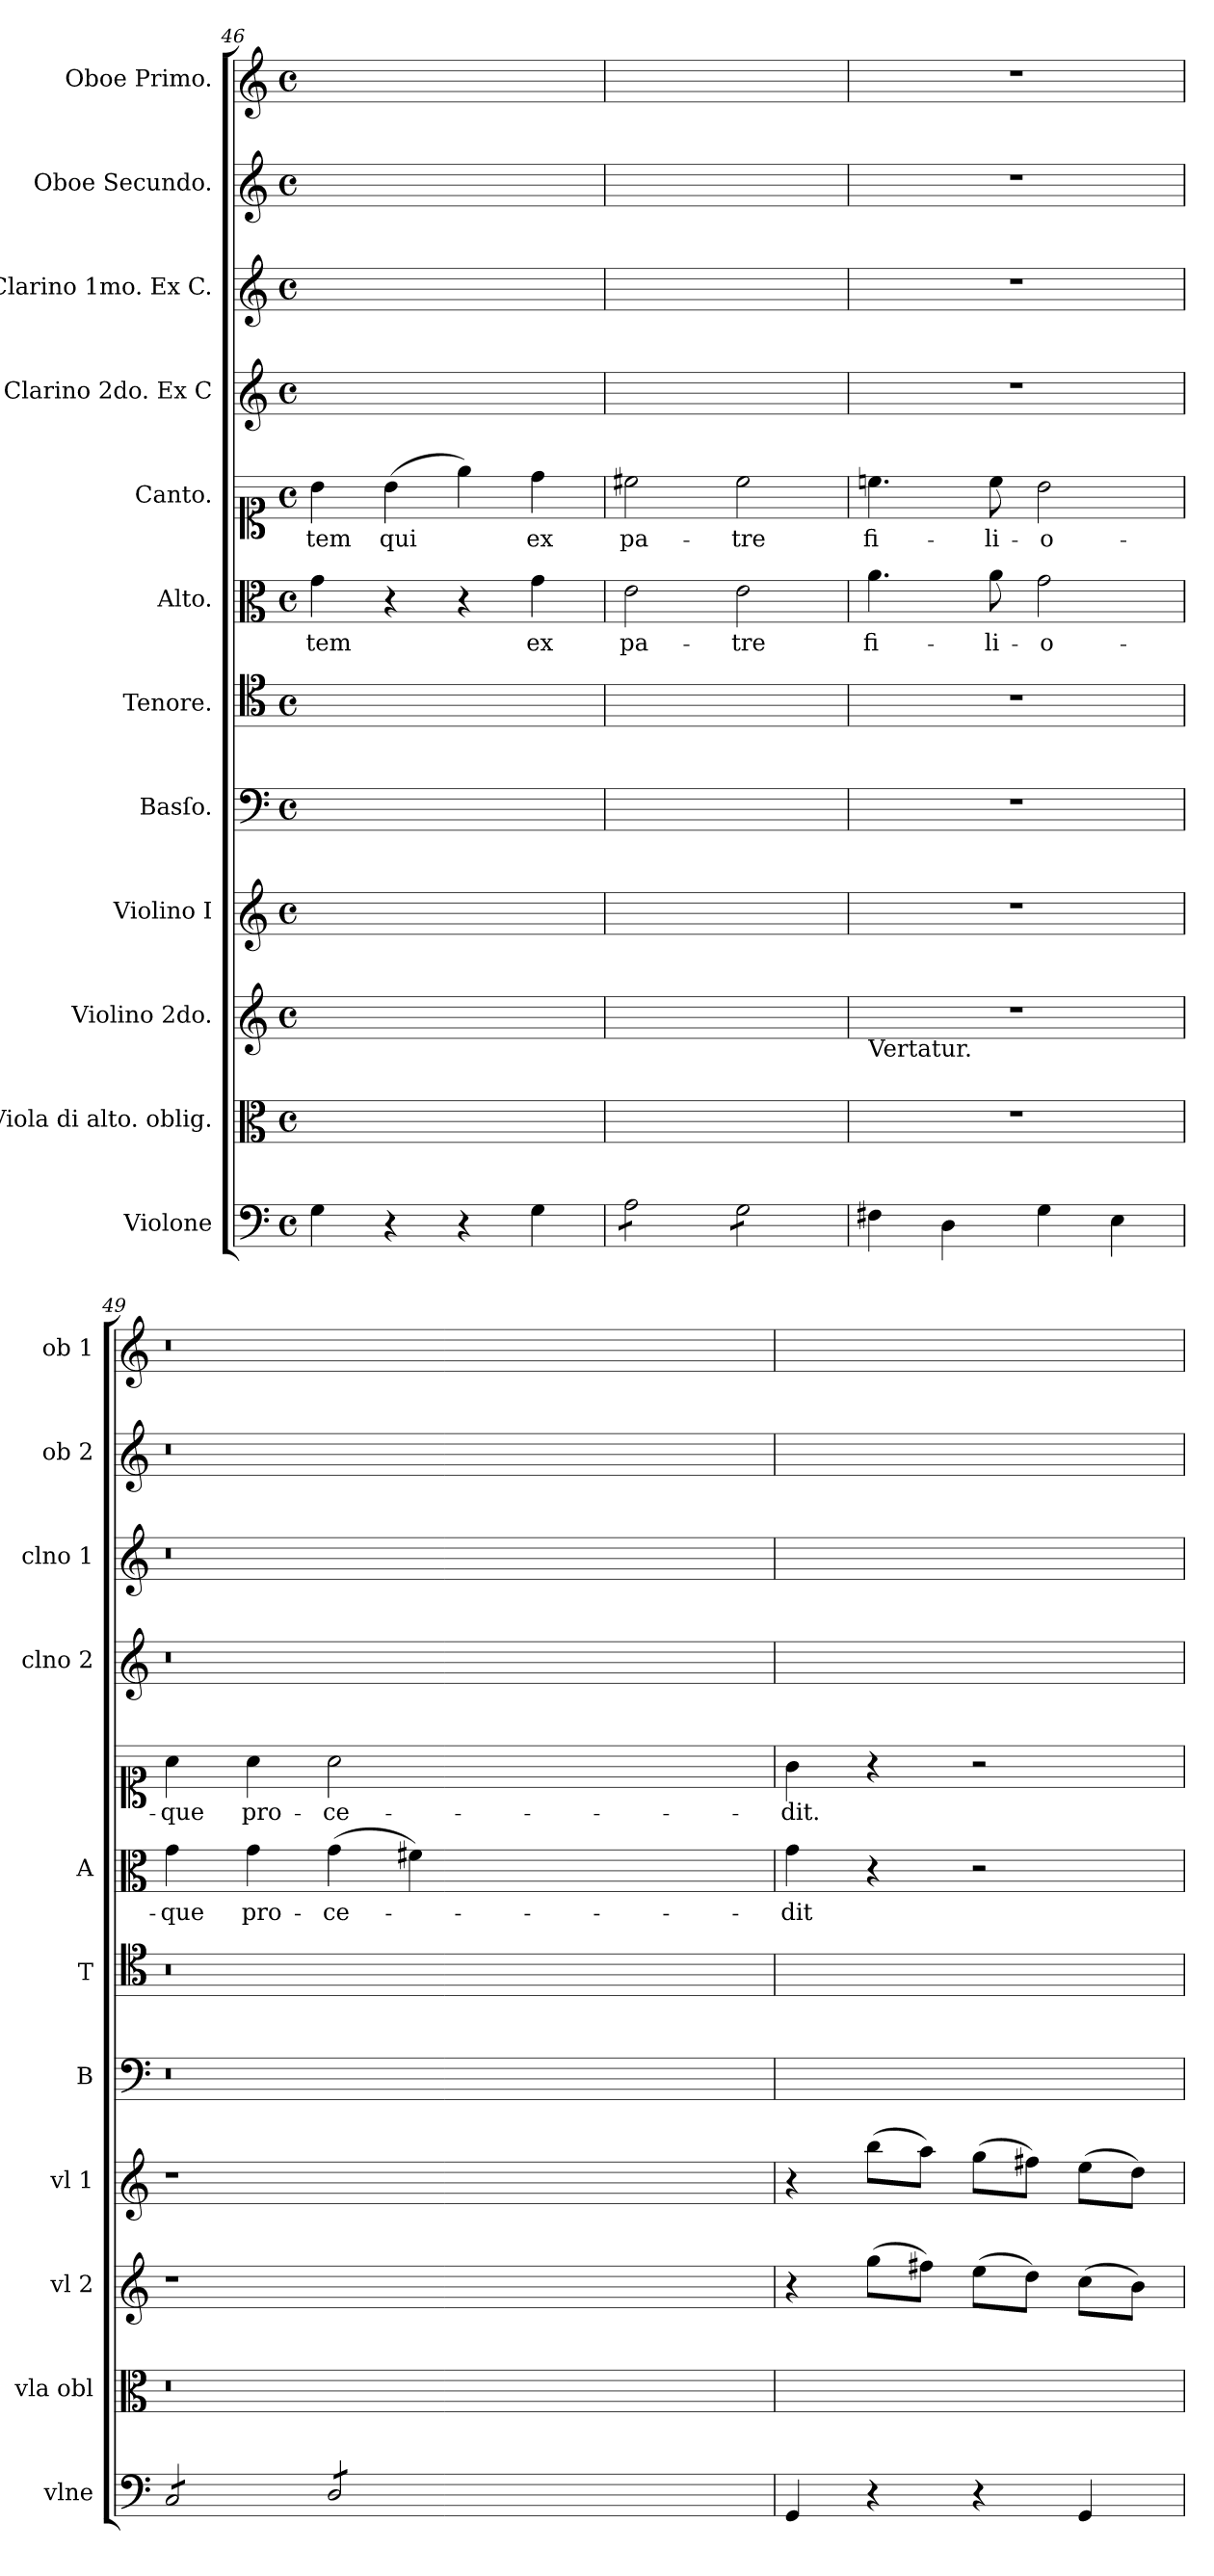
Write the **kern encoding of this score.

**kern	**kern	**kern	**dynam	**kern	**dynam	**kern	**kern	**kern	**text	**kern	**text	**kern	**kern	**kern	**kern
*part12	*part11	*part10	*part10	*part9	*part9	*part8	*part7	*part6	*part6	*part5	*part5	*part4	*part3	*part2	*part1
*staff12	*staff11	*staff10	*staff10	*staff9	*staff9	*staff8	*staff7	*staff6	*staff6	*staff5	*staff5	*staff4	*staff3	*staff2	*staff1
*I"Violone	*I"Viola di alto. oblig.	*I"Violino 2do.	*	*I"Violino I	*	*I"Basſo.	*I"Tenore.	*I"Alto.	*	*I"Canto.	*	*I"Clarino 2do. Ex C	*I"Clarino 1mo. Ex C.	*I"Oboe Secundo.	*I"Oboe Primo.
*I'vlne	*I'vla obl	*I'vl 2	*	*I'vl 1	*	*I'B	*I'T	*I'A	*	*	*	*I'clno 2	*I'clno 1	*I'ob 2	*I'ob 1
*clefF4	*clefC3	*clefG2	*	*clefG2	*	*clefF4	*clefC4	*clefC3	*	*clefC1	*	*clefG2	*clefG2	*clefG2	*clefG2
*k[]	*k[]	*k[]	*	*k[]	*	*k[]	*k[]	*k[]	*	*k[]	*	*k[]	*k[]	*k[]	*k[]
*C:	*C:	*C:	*	*C:	*	*C:	*C:	*C:	*	*C:	*	*C:	*C:	*C:	*C:
*M4/4	*M4/4	*M4/4	*	*M4/4	*	*M4/4	*M4/4	*M4/4	*	*M4/4	*	*M4/4	*M4/4	*M4/4	*M4/4
*met(c)	*met(c)	*met(c)	*	*met(c)	*	*met(c)	*met(c)	*met(c)	*	*met(c)	*	*met(c)	*met(c)	*met(c)	*met(c)
=46	=46	=46	=46	=46	=46	=46	=46	=46	=46	=46	=46	=46	=46	=46	=46
4G\	1ryy	1ryy	.	1ryy	.	1ryy	1ryy	4g\	-tem	4b\	-tem	1ryy	1ryy	1ryy	1ryy
4r	.	.	.	.	.	.	.	4r	.	(4b\	qui	.	.	.	.
4r	.	.	.	.	.	.	.	4r	.	4ee\)	.	.	.	.	.
4G\	.	.	.	.	.	.	.	4g\	ex	4dd\	ex	.	.	.	.
=47	=47	=47	=47	=47	=47	=47	=47	=47	=47	=47	=47	=47	=47	=47	=47
*tremolo	*	*	*	*	*	*	*	*	*	*	*	*	*	*	*
8A\L	1ryy	1ryy	.	1ryy	.	1ryy	1ryy	2e\	pa-	2cc#X\	pa-	1ryy	1ryy	1ryy	1ryy
8A\	.	.	.	.	.	.	.	.	.	.	.	.	.	.	.
8A\	.	.	.	.	.	.	.	.	.	.	.	.	.	.	.
8A\J	.	.	.	.	.	.	.	.	.	.	.	.	.	.	.
8G\L	.	.	.	.	.	.	.	2e\	-tre	2cc#\	-tre	.	.	.	.
8G\	.	.	.	.	.	.	.	.	.	.	.	.	.	.	.
8G\	.	.	.	.	.	.	.	.	.	.	.	.	.	.	.
8G\J	.	.	.	.	.	.	.	.	.	.	.	.	.	.	.
*Xtremolo	*	*	*	*	*	*	*	*	*	*	*	*	*	*	*
=48	=48	=48	=48	=48	=48	=48	=48	=48	=48	=48	=48	=48	=48	=48	=48
!	!	!LO:TX:b:t=Vertatur.	!	!	!	!	!	!	!	!	!	!	!	!	!
4F#X\	1r	1r	.	1r	.	1r	1r	4.a\	fi-	4.ccn\	fi-	1r	1r	1r	1r
4D\	.	.	.	.	.	.	.	.	.	.	.	.	.	.	.
.	.	.	.	.	.	.	.	8a\	-li-	8cc\	-li-	.	.	.	.
4G\	.	.	.	.	.	.	.	2g\	-o-	2b\	-o-	.	.	.	.
4E\	.	.	.	.	.	.	.	.	.	.	.	.	.	.	.
=49	=49	=49	=49	=49	=49	=49	=49	=49	=49	=49	=49	=49	=49	=49	=49
*tremolo	*	*	*	*	*	*	*	*	*	*	*	*	*	*	*
8C/L	0.r	1r	.	1r	.	0.r	0.r	4g\	-que	4a\	-que	0.r	0.r	0.r	0.r
8C/	.	.	.	.	.	.	.	.	.	.	.	.	.	.	.
8C/	.	.	.	.	.	.	.	4g\	pro-	4a\	pro-	.	.	.	.
8C/J	.	.	.	.	.	.	.	.	.	.	.	.	.	.	.
8D/L	.	.	.	.	.	.	.	(4g\	-ce-	2a\	-ce-	.	.	.	.
8D/	.	.	.	.	.	.	.	.	.	.	.	.	.	.	.
8D/	.	.	.	.	.	.	.	4f#X\)	.	.	.	.	.	.	.
8D/J	.	.	.	.	.	.	.	.	.	.	.	.	.	.	.
*Xtremolo	*	*	*	*	*	*	*	*	*	*	*	*	*	*	*
0ryy	.	0ryy	.	0ryy	.	.	.	0ryy	.	0ryy	.	.	.	.	.
=50	=50	=50	=50	=50	=50	=50	=50	=50	=50	=50	=50	=50	=50	=50	=50
!	!	!	!LO:DY:a	!	!LO:DY:a	!	!	!	!	!	!	!	!	!	!
4GG/	1ryy	4r	pia&colon;	4r	p&colon;	1ryy	1ryy	4g\	-dit	4g\	-dit.	1ryy	1ryy	1ryy	1ryy
4r	.	(8gg\L	.	(8bb\L	.	.	.	4r	.	4r	.	.	.	.	.
.	.	8ff#X\J)	.	8aa\J)	.	.	.	.	.	.	.	.	.	.	.
4r	.	(8ee\L	.	(8gg\L	.	.	.	2r	.	2r	.	.	.	.	.
.	.	8dd\J)	.	8ff#X\J)	.	.	.	.	.	.	.	.	.	.	.
4GG/	.	(8cc\L	.	(8ee\L	.	.	.	.	.	.	.	.	.	.	.
.	.	8b\J)	.	8dd\J)	.	.	.	.	.	.	.	.	.	.	.
=	=	=	=	=	=	=	=	=	=	=	=	=	=	=	=
*-	*-	*-	*-	*-	*-	*-	*-	*-	*-	*-	*-	*-	*-	*-	*-
